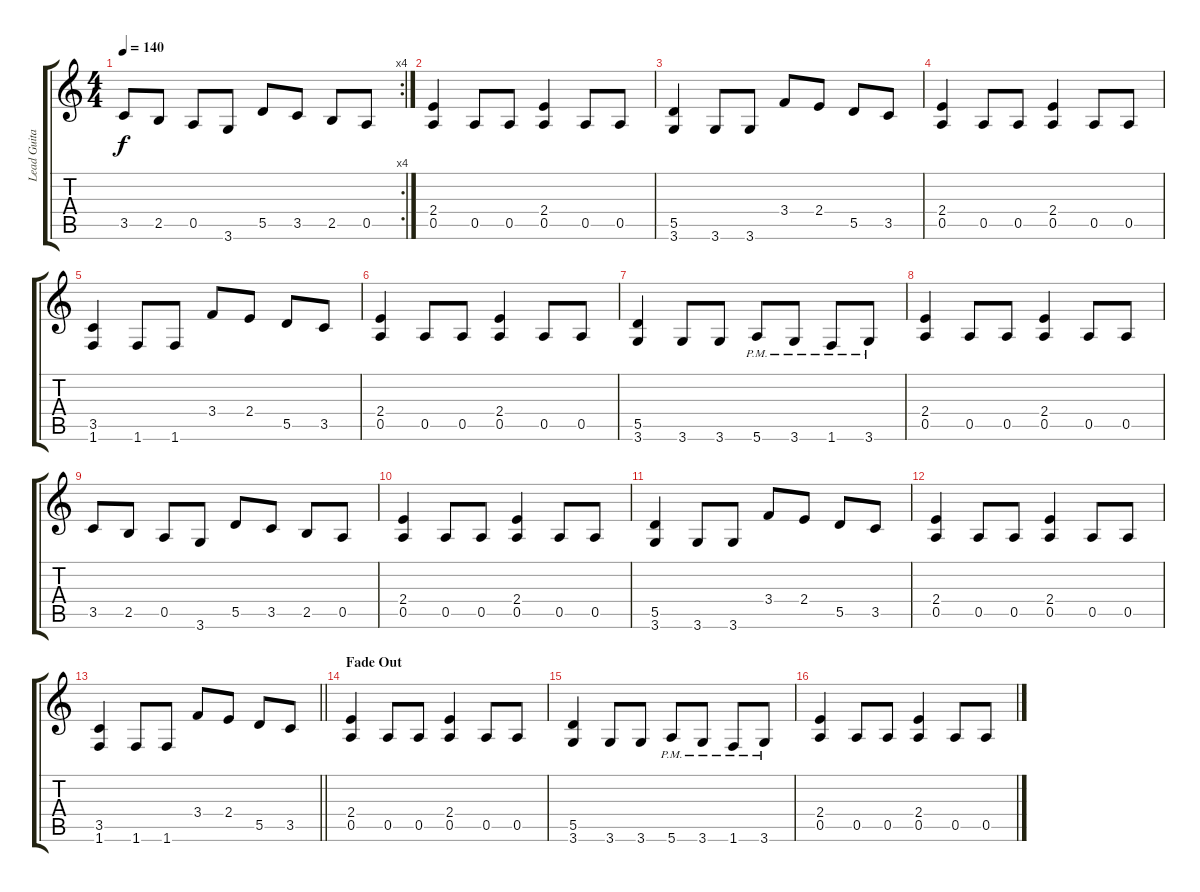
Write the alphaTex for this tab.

\track ("Lead Guitar" "Lead Guita") {instrument distortionguitar}
\staff {score tabs}
\tuning (E4 B3 G3 D3 A2 E2) {hide}
\rc 4
\ts (4 4)
\tempo 140
\clef g2
\ks c
3.5.8{dy f} 2.5.8 0.5.8 3.6.8 5.5.8 3.5.8 2.5.8 0.5.8 |
(2.4 0.5).4 0.5.8 0.5.8 (2.4 0.5).4 0.5.8 0.5.8 |
(5.5 3.6).4 3.6.8 3.6.8 3.4.8 2.4.8 5.5.8 3.5.8 |
(2.4 0.5).4 0.5.8 0.5.8 (2.4 0.5).4 0.5.8 0.5.8 |
(3.5 1.6).4 1.6.8 1.6.8 3.4.8 2.4.8 5.5.8 3.5.8 |
(2.4 0.5).4 0.5.8 0.5.8 (2.4 0.5).4 0.5.8 0.5.8 |
(5.5 3.6).4 3.6.8 3.6.8 5.6{pm}.8 3.6{pm}.8 1.6{pm}.8 3.6{pm}.8 |
(2.4 0.5).4 0.5.8 0.5.8 (2.4 0.5).4 0.5.8 0.5.8 |
3.5.8 2.5.8 0.5.8 3.6.8 5.5.8 3.5.8 2.5.8 0.5.8 |
(2.4 0.5).4 0.5.8 0.5.8 (2.4 0.5).4 0.5.8 0.5.8 |
(5.5 3.6).4 3.6.8 3.6.8 3.4.8 2.4.8 5.5.8 3.5.8 |
(2.4 0.5).4 0.5.8 0.5.8 (2.4 0.5).4 0.5.8 0.5.8 |
\barLineRight lightlight
(3.5 1.6).4 1.6.8 1.6.8 3.4.8 2.4.8 5.5.8 3.5.8 |
\section ("" "Fade Out")
(2.4 0.5).4 0.5.8 0.5.8 (2.4 0.5).4 0.5.8 0.5.8 |
(5.5 3.6).4 3.6.8 3.6.8 5.6{pm}.8 3.6{pm}.8 1.6{pm}.8 3.6{pm}.8 |
(2.4 0.5).4 0.5.8 0.5.8 (2.4 0.5).4 0.5.8 0.5.8
